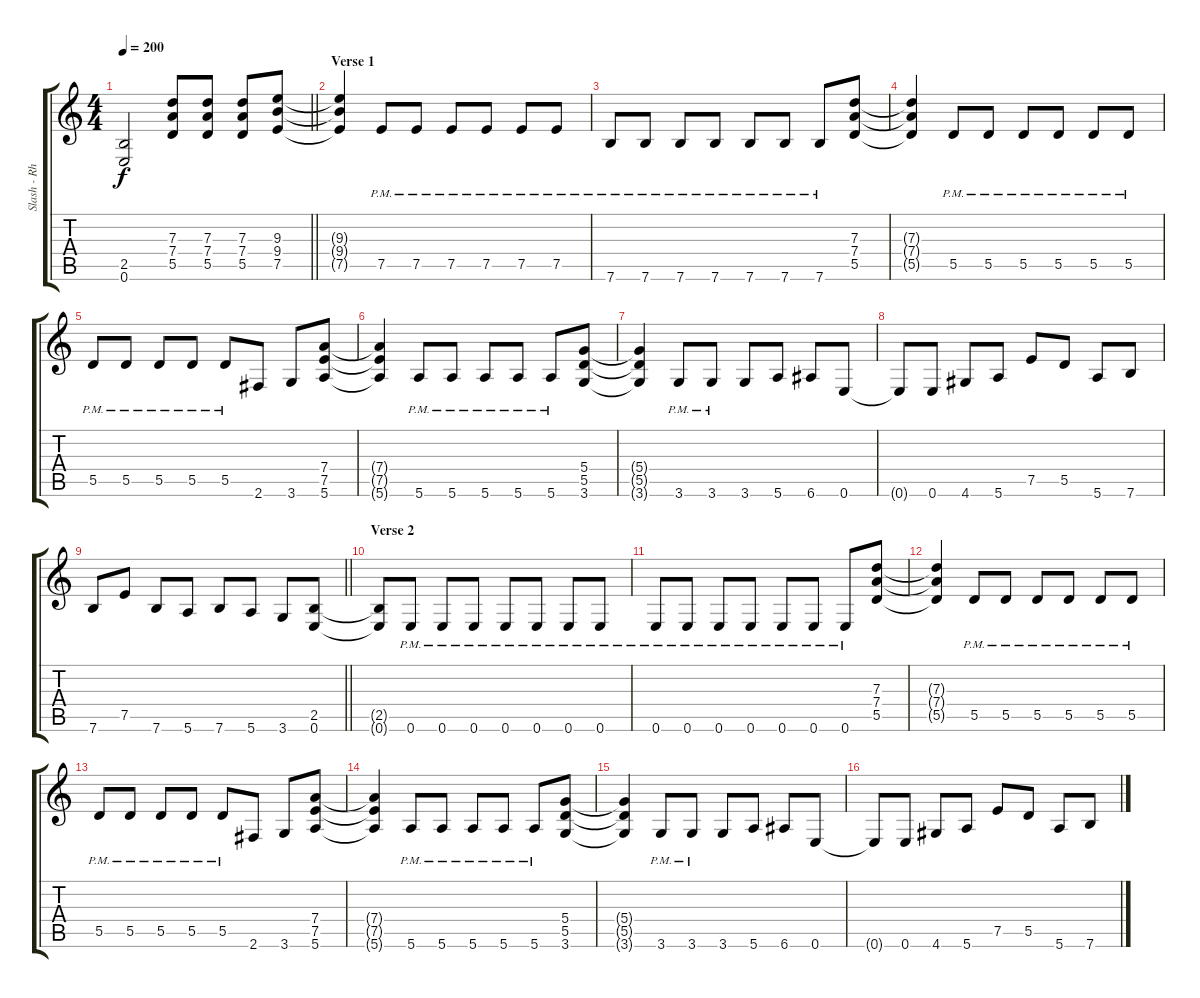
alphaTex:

\track ("Slash - Rhytm" "Slash - Rh") {instrument overdrivenguitar}
\staff {score tabs}
\tuning (E4 B3 G3 D3 A2 E2) {hide}
\ts (4 4)
\tempo 200
\clef g2
\barLineRight lightlight
\ks c
(2.5{t} 0.6{t}).2{dy f} (7.3 7.4 5.5).8 (7.3 7.4 5.5).8 (7.3 7.4 5.5).8 (9.3 9.4 7.5).8 |
\section ("" "Verse 1")
(9.3{t} 9.4{t} 7.5{t}).4 7.5{pm}.8 7.5{pm}.8 7.5{pm}.8 7.5{pm}.8 7.5{pm}.8 7.5{pm}.8 |
7.6{pm}.8 7.6{pm}.8 7.6{pm}.8 7.6{pm}.8 7.6{pm}.8 7.6{pm}.8 7.6{pm}.8 (7.3 7.4 5.5).8 |
(7.3{t} 7.4{t} 5.5{t}).4 5.5{pm}.8 5.5{pm}.8 5.5{pm}.8 5.5{pm}.8 5.5{pm}.8 5.5{pm}.8 |
5.5{pm}.8 5.5{pm}.8 5.5{pm}.8 5.5{pm}.8 5.5{pm}.8 2.6.8 3.6.8 (7.4 7.5 5.6).8 |
(7.4{t} 7.5{t} 5.6{t}).4 5.6{pm}.8 5.6{pm}.8 5.6{pm}.8 5.6{pm}.8 5.6{pm}.8 (5.4 5.5 3.6).8 |
(5.4{t} 5.5{t} 3.6{t}).4 3.6{pm}.8 3.6{pm}.8 3.6.8 5.6.8 6.6.8 0.6.8 |
0.6{t}.8 0.6.8 4.6.8 5.6.8 7.5.8 5.5.8 5.6.8 7.6.8 |
\barLineRight lightlight
7.6.8 7.5.8 7.6.8 5.6.8 7.6.8 5.6.8 3.6.8 (2.5 0.6).8 |
\section ("" "Verse 2")
(2.5{t} 0.6{t}).8 0.6{pm}.8 0.6{pm}.8 0.6{pm}.8 0.6{pm}.8 0.6{pm}.8 0.6{pm}.8 0.6{pm}.8 |
0.6{pm}.8 0.6{pm}.8 0.6{pm}.8 0.6{pm}.8 0.6{pm}.8 0.6{pm}.8 0.6{pm}.8 (7.3 7.4 5.5).8 |
(7.3{t} 7.4{t} 5.5{t}).4 5.5{pm}.8 5.5{pm}.8 5.5{pm}.8 5.5{pm}.8 5.5{pm}.8 5.5{pm}.8 |
5.5{pm}.8 5.5{pm}.8 5.5{pm}.8 5.5{pm}.8 5.5{pm}.8 2.6.8 3.6.8 (7.4 7.5 5.6).8 |
(7.4{t} 7.5{t} 5.6{t}).4 5.6{pm}.8 5.6{pm}.8 5.6{pm}.8 5.6{pm}.8 5.6{pm}.8 (5.4 5.5 3.6).8 |
(5.4{t} 5.5{t} 3.6{t}).4 3.6{pm}.8 3.6{pm}.8 3.6.8 5.6.8 6.6.8 0.6.8 |
0.6{t}.8 0.6.8 4.6.8 5.6.8 7.5.8 5.5.8 5.6.8 7.6.8
